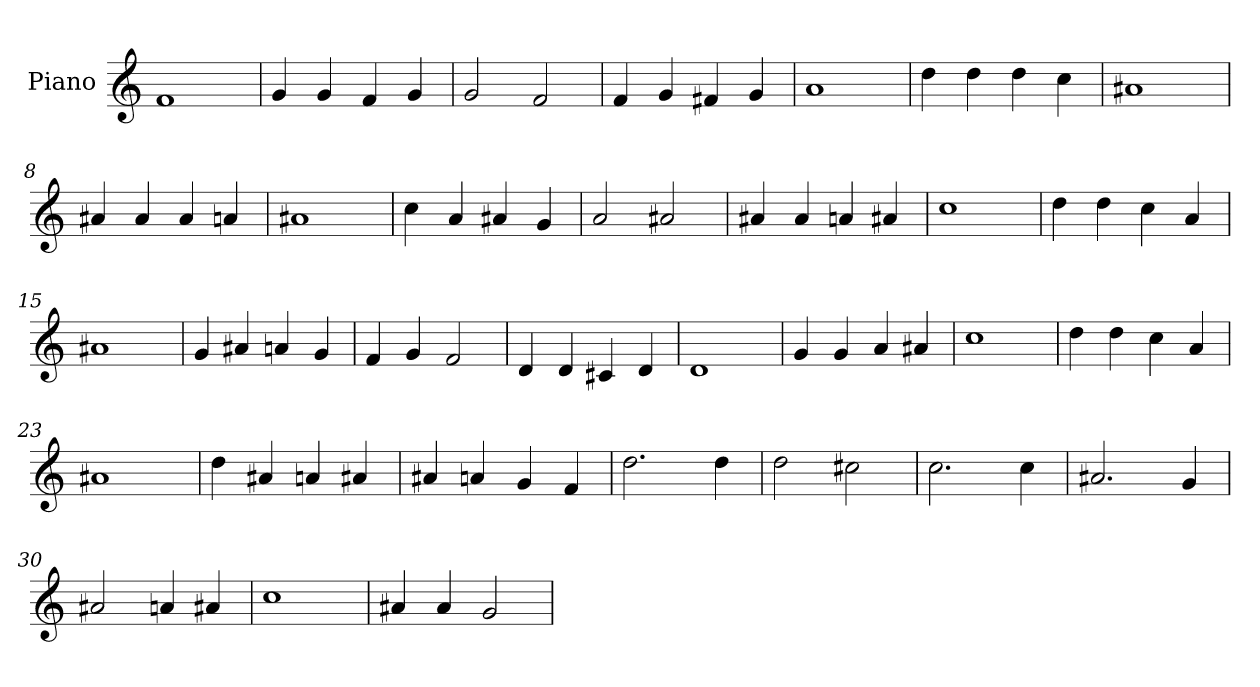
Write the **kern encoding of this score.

**kern
*part1
*staff1
*I"Piano
*I'Pno.
=1
1f
=2
4g
4g
4f
4g
=3
2g
2f
=4
4f
4g
4f#
4g
=5
1a
=6
4dd
4dd
4dd
4cc
=7
1a#
=8
4a#
4a#
4a#
4a
=9
1a#
=10
4cc
4a
4a#
4g
=11
2a
2a#
=12
4a#
4a#
4a
4a#
=13
1cc
=14
4dd
4dd
4cc
4a
=15
1a#
=16
4g
4a#
4a
4g
=17
4f
4g
2f
=18
4d
4d
4c#
4d
=19
1d
=20
4g
4g
4a
4a#
=21
1cc
=22
4dd
4dd
4cc
4a
=23
1a#
=24
4dd
4a#
4a
4a#
=25
4a#
4a
4g
4f
=26
2.dd
4dd
=27
2dd
2cc#
=28
2.cc
4cc
=29
2.a#
4g
=30
2a#
4a
4a#
=31
1cc
=32
4a#
4a#
2g
=
*-
